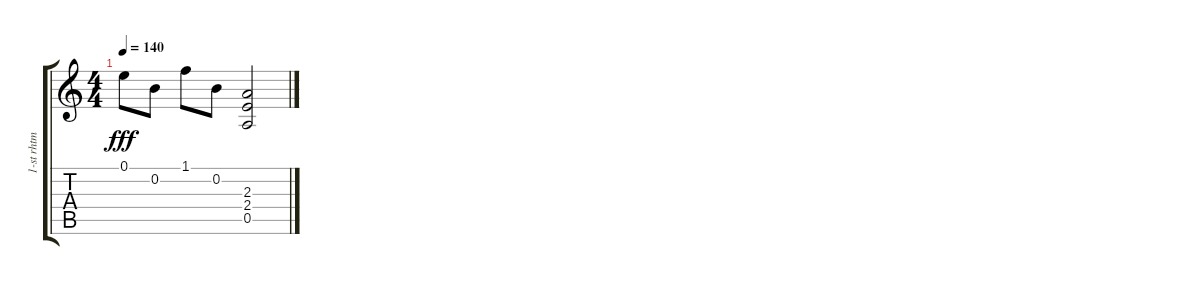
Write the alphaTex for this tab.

\track ("1-st rhtm gtr" "1-st rhtm ") {instrument distortionguitar}
\staff {score tabs}
\tuning (E4 B3 G3 D3 A2 E2) {hide}
\ts (4 4)
\tempo 140
\clef g2
\ks c
0.1.8{dy fff} 0.2.8 1.1.8 0.2.8 (2.3 2.4 0.5).2
